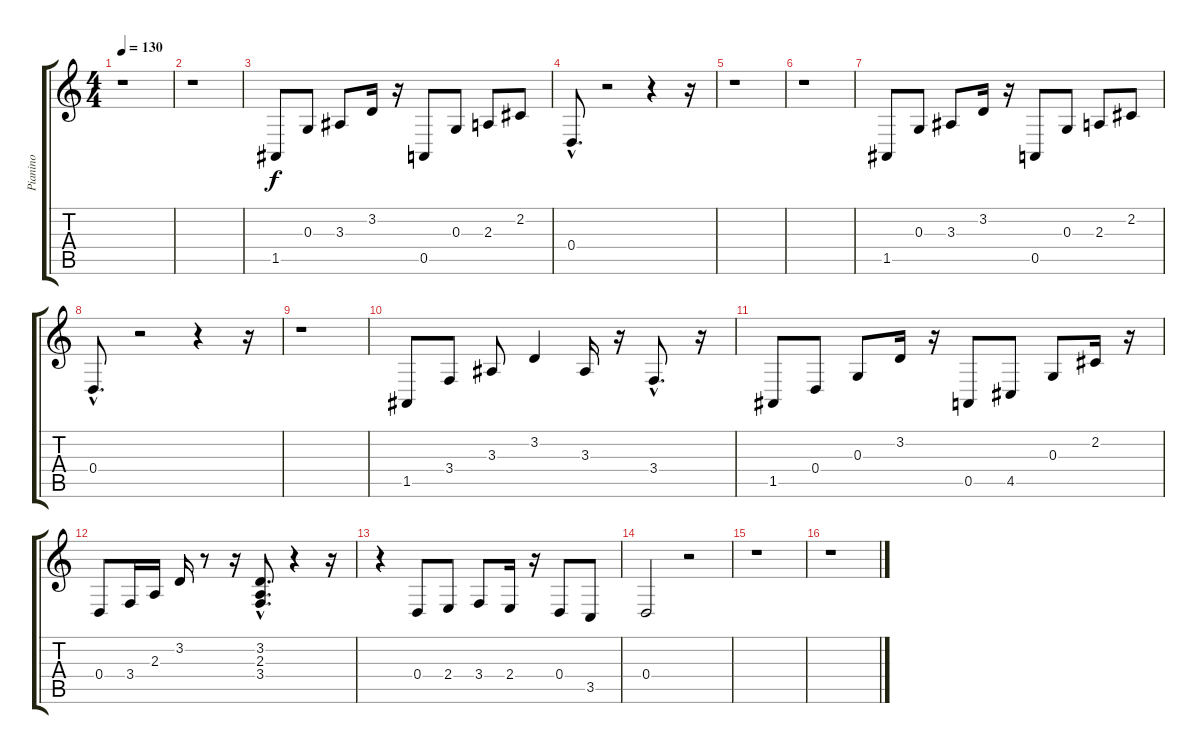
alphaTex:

\track ("Pianino" "Pianino") {instrument brightacousticpiano}
\staff {score tabs}
\tuning (E4 B3 G3 D3 A2 E2) {hide}
\ts (4 4)
\tempo 130
\clef g2
\ks c
r.1{dy f} |
r.1 |
1.5.8 0.3.8 3.3.8 3.2.16 r.16 0.5.8 0.3.8 2.3.8 2.2.8 |
0.4{hac}.8{d} r.2 r.4 r.16 |
r.1 |
r.1 |
1.5.8 0.3.8 3.3.8 3.2.16 r.16 0.5.8 0.3.8 2.3.8 2.2.8 |
0.4{hac}.8{d} r.2 r.4 r.16 |
r.1 |
1.5.8 3.4.8 3.3.8 3.2.4 3.3.16 r.16 3.4{hac}.8{d} r.16 |
1.5.8 0.4.8 0.3.8 3.2.16 r.16 0.5.8 4.5.8 0.3.8 2.2.16 r.16 |
0.4.8 3.4.16 2.3.16 3.2.16 r.8 r.16 (3.2{hac} 2.3{hac} 3.4{hac}).8{d} r.4 r.16 |
r.4 0.4.8 2.4.8 3.4.8 2.4.16 r.16 0.4.8 3.5.8 |
0.4.2 r.2 |
r.1 |
r.1
